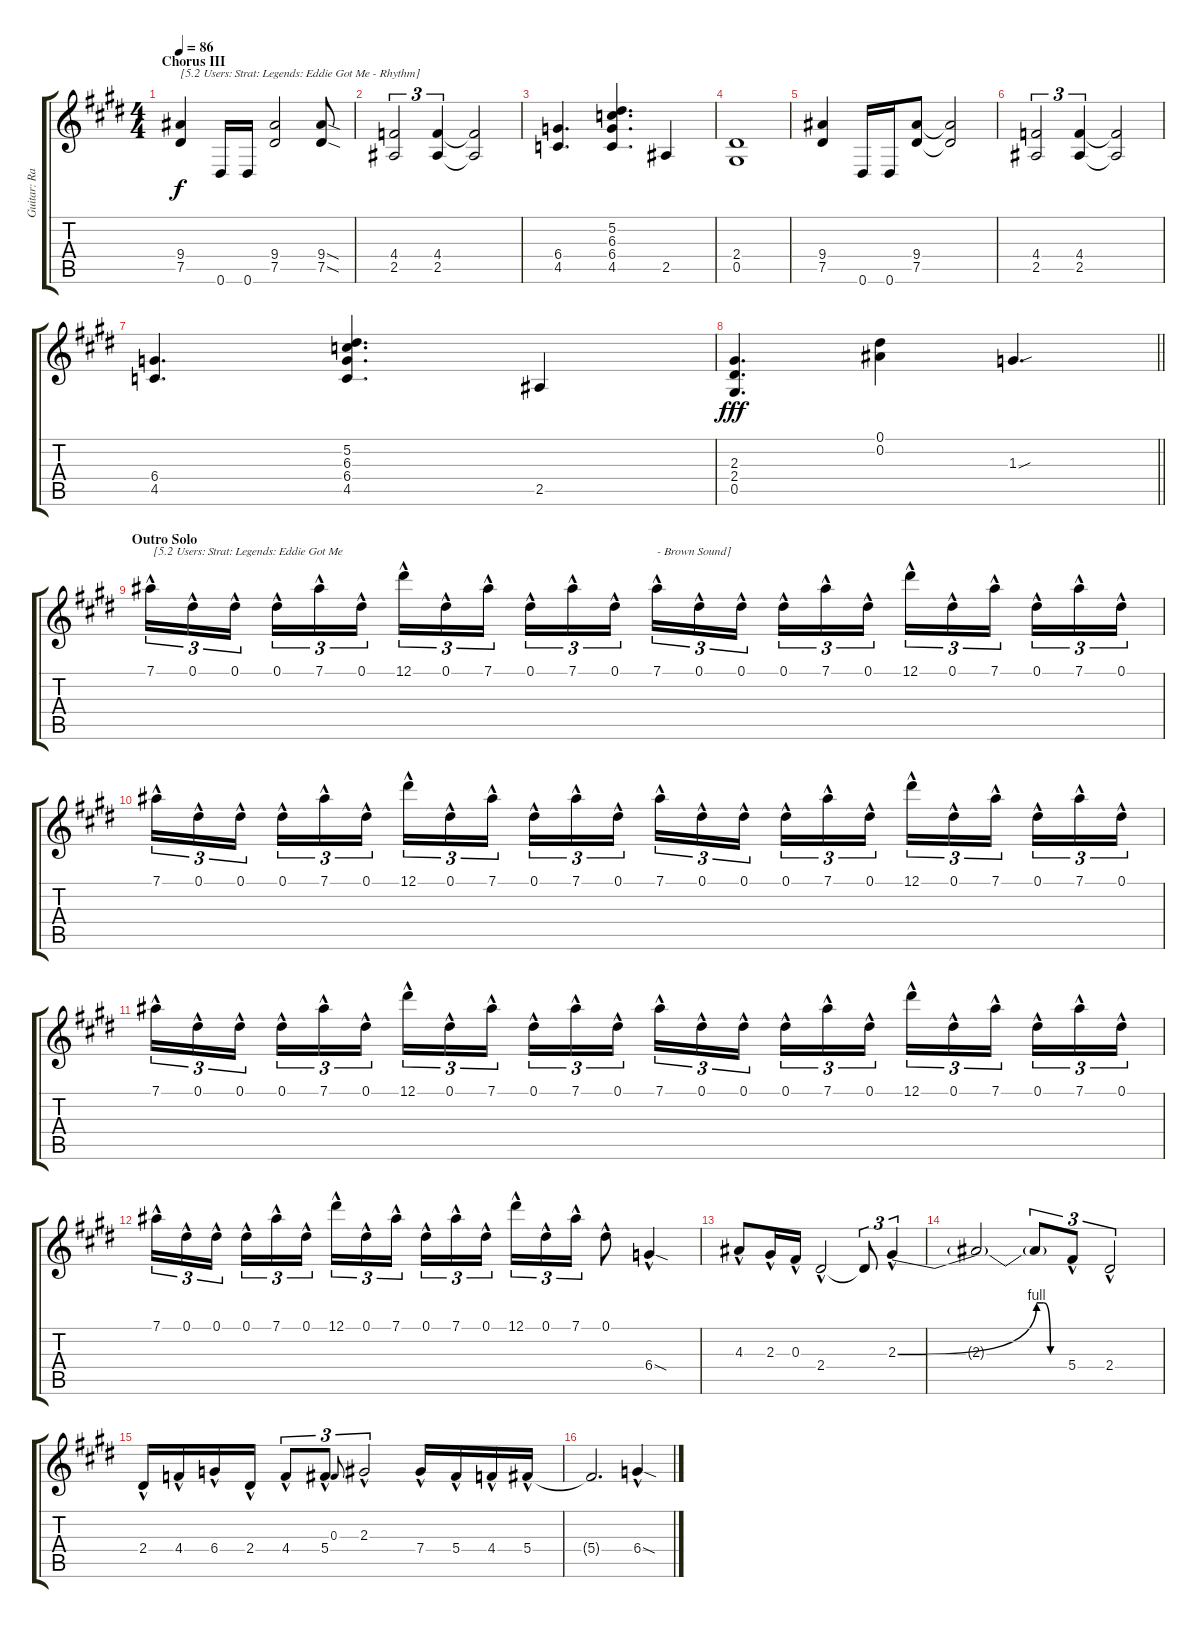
\track ("Guitar: Randy" "Guitar: Ra") {instrument acousticguitarsteel}
\staff {score tabs}
\tuning (Eb4 Bb3 Gb3 Db3 Ab2 Eb2) {hide}
\ts (4 4)
\section ("" "Chorus III")
\tempo 86
\clef g2
\ks c#minor
(9.4 7.5).4{txt "[5.2 Users: Strat: Legends: Eddie Got Me - Rhythm]" dy f volume 13 instrument distortionguitar} 0.6.16 0.6.16 (9.4 7.5).2 (9.4{sod} 7.5{sod}).8 |
(4.4 2.5).2{tu (3 2)} (4.4 2.5).4{tu (3 2)} (4.4{t} 2.5{t}).2 |
(6.4 4.5).4{d} (5.2 6.3 6.4 4.5).4{d} 2.5.4 |
(2.4 0.5).1 |
(9.4 7.5).4 0.6.16 0.6.16 (9.4 7.5).8 (9.4{t} 7.5{t}).2 |
(4.4 2.5).2{tu (3 2)} (4.4 2.5).4{tu (3 2)} (4.4{t} 2.5{t}).2 |
(6.4 4.5).4{d} (5.2 6.3 6.4 4.5).4{d} 2.5.4 |
\barLineRight lightlight
(2.3 2.4 0.5).4{d dy fff} (0.1 0.2).4 1.3{sou}.4{d volume 16 instrument overdrivenguitar} |
\section ("" "Outro Solo")
7.1{hac}.16{tu (3 2) txt " [5.2 Users: Strat: Legends: Eddie Got Me"} 0.1{hac}.16{tu (3 2)} 0.1{hac}.16{tu (3 2) beam splitsecondary} 0.1{hac}.16{tu (3 2)} 7.1{hac}.16{tu (3 2)} 0.1{hac}.16{tu (3 2)} 12.1{hac}.16{tu (3 2)} 0.1{hac}.16{tu (3 2)} 7.1{hac}.16{tu (3 2) beam splitsecondary} 0.1{hac}.16{tu (3 2)} 7.1{hac}.16{tu (3 2)} 0.1{hac}.16{tu (3 2)} 7.1{hac}.16{tu (3 2) txt "- Brown Sound]"} 0.1{hac}.16{tu (3 2)} 0.1{hac}.16{tu (3 2) beam splitsecondary} 0.1{hac}.16{tu (3 2)} 7.1{hac}.16{tu (3 2)} 0.1{hac}.16{tu (3 2)} 12.1{hac}.16{tu (3 2)} 0.1{hac}.16{tu (3 2)} 7.1{hac}.16{tu (3 2) beam splitsecondary} 0.1{hac}.16{tu (3 2)} 7.1{hac}.16{tu (3 2)} 0.1{hac}.16{tu (3 2)} |
7.1{hac}.16{tu (3 2)} 0.1{hac}.16{tu (3 2)} 0.1{hac}.16{tu (3 2) beam splitsecondary} 0.1{hac}.16{tu (3 2)} 7.1{hac}.16{tu (3 2)} 0.1{hac}.16{tu (3 2)} 12.1{hac}.16{tu (3 2)} 0.1{hac}.16{tu (3 2)} 7.1{hac}.16{tu (3 2) beam splitsecondary} 0.1{hac}.16{tu (3 2)} 7.1{hac}.16{tu (3 2)} 0.1{hac}.16{tu (3 2)} 7.1{hac}.16{tu (3 2)} 0.1{hac}.16{tu (3 2)} 0.1{hac}.16{tu (3 2) beam splitsecondary} 0.1{hac}.16{tu (3 2)} 7.1{hac}.16{tu (3 2)} 0.1{hac}.16{tu (3 2)} 12.1{hac}.16{tu (3 2)} 0.1{hac}.16{tu (3 2)} 7.1{hac}.16{tu (3 2) beam splitsecondary} 0.1{hac}.16{tu (3 2)} 7.1{hac}.16{tu (3 2)} 0.1{hac}.16{tu (3 2)} |
7.1{hac}.16{tu (3 2)} 0.1{hac}.16{tu (3 2)} 0.1{hac}.16{tu (3 2) beam splitsecondary} 0.1{hac}.16{tu (3 2)} 7.1{hac}.16{tu (3 2)} 0.1{hac}.16{tu (3 2)} 12.1{hac}.16{tu (3 2)} 0.1{hac}.16{tu (3 2)} 7.1{hac}.16{tu (3 2) beam splitsecondary} 0.1{hac}.16{tu (3 2)} 7.1{hac}.16{tu (3 2)} 0.1{hac}.16{tu (3 2)} 7.1{hac}.16{tu (3 2)} 0.1{hac}.16{tu (3 2)} 0.1{hac}.16{tu (3 2) beam splitsecondary} 0.1{hac}.16{tu (3 2)} 7.1{hac}.16{tu (3 2)} 0.1{hac}.16{tu (3 2)} 12.1{hac}.16{tu (3 2)} 0.1{hac}.16{tu (3 2)} 7.1{hac}.16{tu (3 2) beam splitsecondary} 0.1{hac}.16{tu (3 2)} 7.1{hac}.16{tu (3 2)} 0.1{hac}.16{tu (3 2)} |
7.1{hac}.16{tu (3 2)} 0.1{hac}.16{tu (3 2)} 0.1{hac}.16{tu (3 2) beam splitsecondary} 0.1{hac}.16{tu (3 2)} 7.1{hac}.16{tu (3 2)} 0.1{hac}.16{tu (3 2)} 12.1{hac}.16{tu (3 2)} 0.1{hac}.16{tu (3 2)} 7.1{hac}.16{tu (3 2) beam splitsecondary} 0.1{hac}.16{tu (3 2)} 7.1{hac}.16{tu (3 2)} 0.1{hac}.16{tu (3 2)} 12.1{hac}.16{tu (3 2)} 0.1{hac}.16{tu (3 2)} 7.1{hac}.16{tu (3 2)} 0.1{hac}.8 6.4{sod hac}.4 |
4.3{hac}.8 2.3{hac}.16 0.3{hac}.16 2.4{hac}.2 2.4{t}.8{tu (3 2)} 2.3{be (bend 0 0 60 4) hac}.4{tu (3 2)} |
2.3{t}.2 2.3{be (custom 0 4 15 4 30 0 60 0) t}.8{tu (3 2)} 5.4{hac}.8{tu (3 2)} 2.4{hac}.2{tu (3 2)} |
2.4{hac}.16 4.4{hac}.16 6.4{hac}.16 2.4{hac}.16 4.4{hac}.8{tu (3 2)} 5.4{hac}.8{tu (3 2)} 0.3.8{gr onbeat} 2.3{hac}.2{tu (3 2)} 7.4{hac}.16 5.4{hac}.16 4.4{hac}.16 5.4{hac}.16 |
5.4{t}.2{d} 6.4{sod hac}.4
